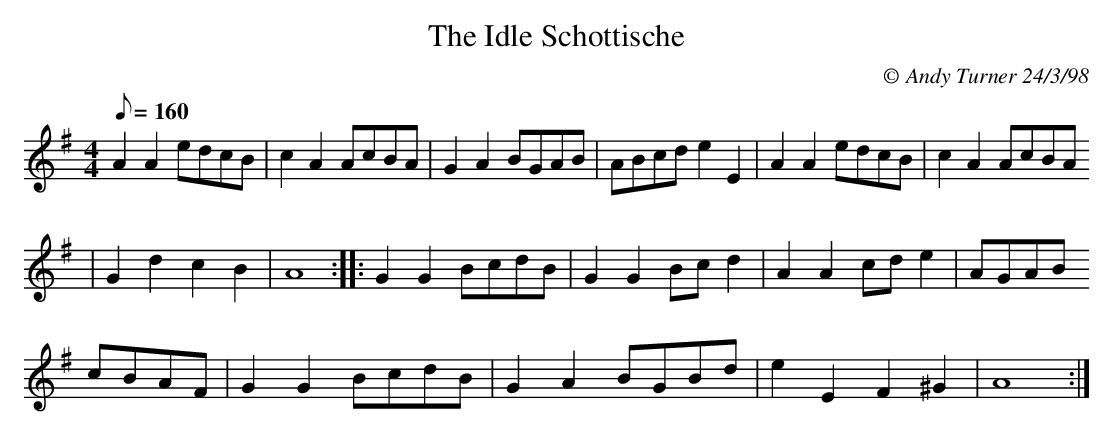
X:1
T:The Idle Schottische
M:4/4
L:1/8
Q:160
C:© Andy Turner 24/3/98
K:Em
A2 A2 edcB | c2 A2 AcBA | G2 A2 BGAB | ABcd e2 E2 | A2 A2 edcB | c2 A2 AcBA
| G2 d2 c2 B2 | A8 :|: G2 G2 BcdB | G2 G2 Bc d2 | A2 A2 cd e2 | AGAB
cBAF | G2 G2 BcdB | G2 A2 BGBd | e2 E2 F2 ^G2 | A8 :|
